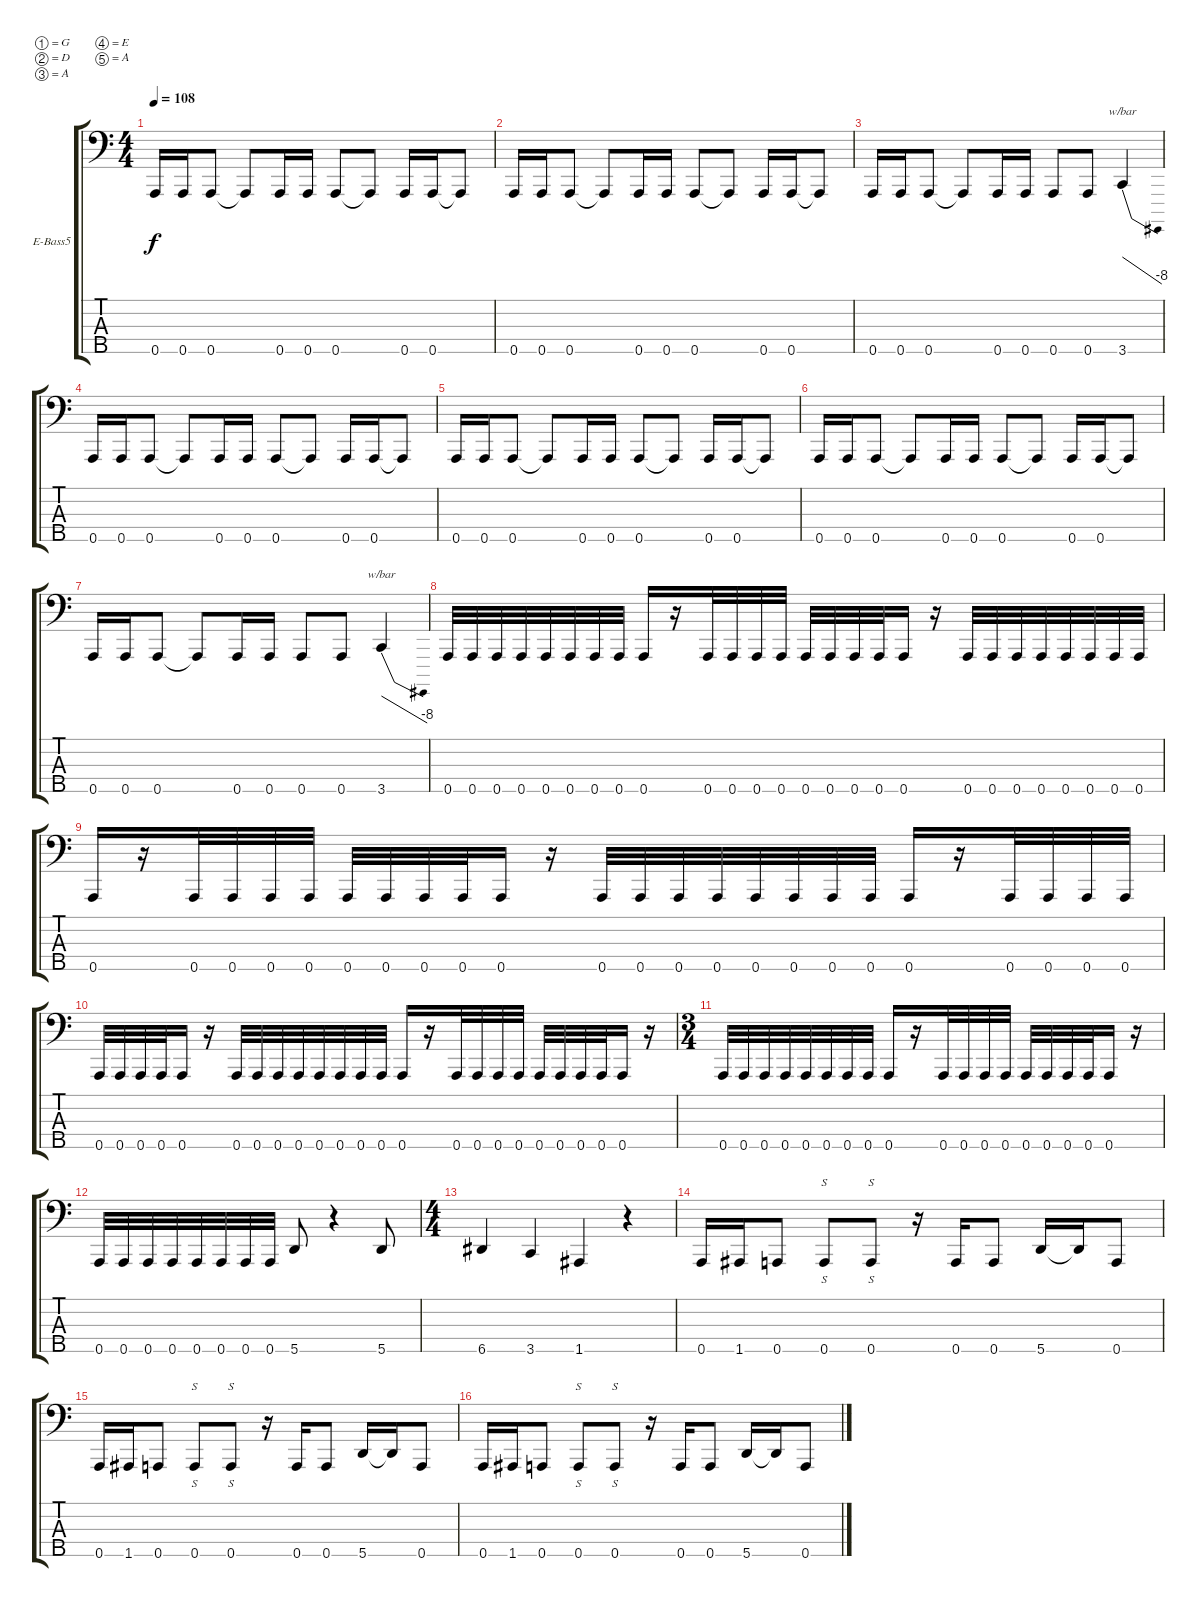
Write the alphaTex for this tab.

\defaultSystemsLayout 4
\bracketExtendMode groupsimilarinstruments
\firstSystemTrackNameOrientation horizontal
\otherSystemsTrackNameOrientation horizontal
\track ("Electric Bass" "E-Bass5") {instrument electricbassfinger}
\staff {score tabs}
\tuning (G2 D2 A1 E1 A0)
\ts (4 4)
\tempo 108
\clef f4
\ks c
0.5.16{dy f} 0.5.16 0.5.8 0.5{t}.8 0.5.16 0.5.16 0.5.8 0.5{t}.8 0.5.16 0.5.16 0.5{t}.8 |
0.5.16 0.5.16 0.5.8 0.5{t}.8 0.5.16 0.5.16 0.5.8 0.5{t}.8 0.5.16 0.5.16 0.5{t}.8 |
0.5.16 0.5.16 0.5.8 0.5{t}.8 0.5.16 0.5.16 0.5.8 0.5.8 3.5.4{tbe (dive default 0 0 59.4 -32)} |
0.5.16 0.5.16 0.5.8 0.5{t}.8 0.5.16 0.5.16 0.5.8 0.5{t}.8 0.5.16 0.5.16 0.5{t}.8 |
0.5.16 0.5.16 0.5.8 0.5{t}.8 0.5.16 0.5.16 0.5.8 0.5{t}.8 0.5.16 0.5.16 0.5{t}.8 |
0.5.16 0.5.16 0.5.8 0.5{t}.8 0.5.16 0.5.16 0.5.8 0.5{t}.8 0.5.16 0.5.16 0.5{t}.8 |
0.5.16 0.5.16 0.5.8 0.5{t}.8 0.5.16 0.5.16 0.5.8 0.5.8 3.5.4{tbe (dive default 0 0 59.4 -32)} |
0.5.32 0.5.32 0.5.32 0.5.32 0.5.32 0.5.32 0.5.32 0.5.32 0.5.16 r.16 0.5.32 0.5.32 0.5.32 0.5.32 0.5.32 0.5.32 0.5.32 0.5.32 0.5.16 r.16 0.5.32 0.5.32 0.5.32 0.5.32 0.5.32 0.5.32 0.5.32 0.5.32 |
0.5.16 r.16 0.5.32 0.5.32 0.5.32 0.5.32 0.5.32 0.5.32 0.5.32 0.5.32 0.5.16 r.16 0.5.32 0.5.32 0.5.32 0.5.32 0.5.32 0.5.32 0.5.32 0.5.32 0.5.16 r.16 0.5.32 0.5.32 0.5.32 0.5.32 |
0.5.32 0.5.32 0.5.32 0.5.32 0.5.16 r.16 0.5.32 0.5.32 0.5.32 0.5.32 0.5.32 0.5.32 0.5.32 0.5.32 0.5.16 r.16 0.5.32 0.5.32 0.5.32 0.5.32 0.5.32 0.5.32 0.5.32 0.5.32 0.5.16 r.16 |
\ts (3 4)
0.5.32 0.5.32 0.5.32 0.5.32 0.5.32 0.5.32 0.5.32 0.5.32 0.5.16 r.16 0.5.32 0.5.32 0.5.32 0.5.32 0.5.32 0.5.32 0.5.32 0.5.32 0.5.16 r.16 |
0.5.32 0.5.32 0.5.32 0.5.32 0.5.32 0.5.32 0.5.32 0.5.32 5.5.8 r.4 5.5.8 |
\ts (4 4)
6.5.4 3.5.4 1.5.4 r.4 |
0.5.16 1.5.16 0.5.8 0.5.8{s} 0.5.8{s} r.16 0.5.16 0.5.8 5.5.16 5.5{t}.16 0.5.8 |
0.5.16 1.5.16 0.5.8 0.5.8{s} 0.5.8{s} r.16 0.5.16 0.5.8 5.5.16 5.5{t}.16 0.5.8 |
0.5.16 1.5.16 0.5.8 0.5.8{s} 0.5.8{s} r.16 0.5.16 0.5.8 5.5.16 5.5{t}.16 0.5.8
